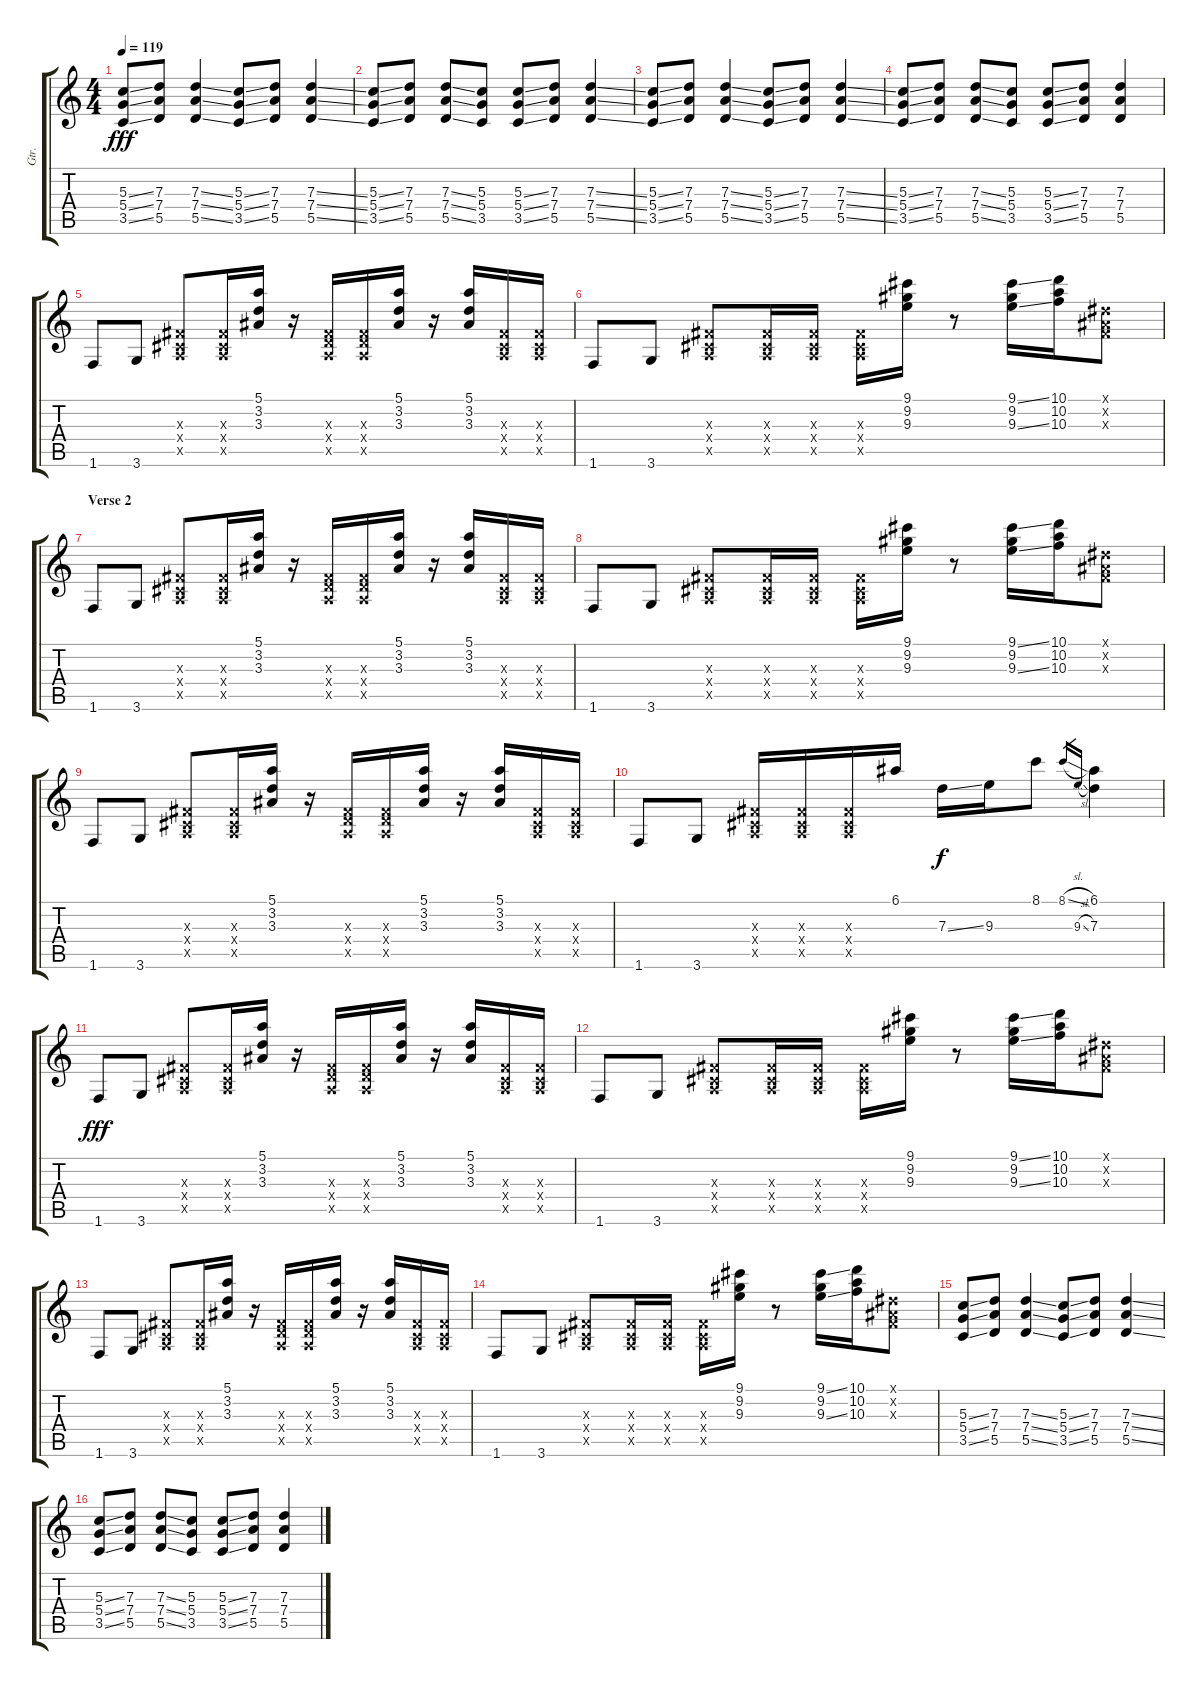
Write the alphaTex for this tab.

\track ("Gtr." "Gtr.") {instrument overdrivenguitar}
\staff {score tabs}
\tuning (E4 B3 G3 D3 A2 E2) {hide}
\ts (4 4)
\tempo 119
\clef g2
\ks c
(5.3{ss} 5.4{ss} 3.5{ss}).8{dy fff} (7.3 7.4 5.5).8 (7.3{ss} 7.4{ss} 5.5{ss}).4 (5.3{ss} 5.4{ss} 3.5{ss}).8 (7.3 7.4 5.5).8 (7.3{ss} 7.4{ss} 5.5{ss}).4 |
(5.3{ss} 5.4{ss} 3.5{ss}).8 (7.3 7.4 5.5).8 (7.3{ss} 7.4{ss} 5.5{ss}).8 (5.3 5.4 3.5).8 (5.3{ss} 5.4{ss} 3.5{ss}).8 (7.3 7.4 5.5).8 (7.3{ss} 7.4{ss} 5.5{ss}).4 |
(5.3{ss} 5.4{ss} 3.5{ss}).8 (7.3 7.4 5.5).8 (7.3{ss} 7.4{ss} 5.5{ss}).4 (5.3{ss} 5.4{ss} 3.5{ss}).8 (7.3 7.4 5.5).8 (7.3{ss} 7.4{ss} 5.5{ss}).4 |
(5.3{ss} 5.4{ss} 3.5{ss}).8 (7.3 7.4 5.5).8 (7.3{ss} 7.4{ss} 5.5{ss}).8 (5.3 5.4 3.5).8 (5.3{ss} 5.4{ss} 3.5{ss}).8 (7.3 7.4 5.5).8 (7.3 7.4 5.5).4 |
1.6.8 3.6.8 (-1.3{x} -1.4{x} 0.5{x}).8 (-1.3{x} -1.4{x} 0.5{x}).16 (5.1 3.2 3.3).16 r.16 (-1.3{x} 0.4{x} 0.5{x}).16 (-1.3{x} 0.4{x} 0.5{x}).16 (5.1 3.2 3.3).16 r.16 (5.1 3.2 3.3).16 (-1.3{x} -1.4{x} 0.5{x}).16 (-1.3{x} -1.4{x} 0.5{x}).16 |
1.6.8 3.6.8 (-1.3{x} -1.4{x} 0.5{x}).8 (-1.3{x} -1.4{x} 0.5{x}).16 (-1.3{x} -1.4{x} 0.5{x}).16 (-1.3{x} -1.4{x} 0.5{x}).16 (9.1 9.2 9.3).16 r.8 (9.1{ss} 9.2 9.3{ss}).16 (10.1 10.2 10.3).16 (-1.1{x} -1.2{x} -1.3{x}).8 |
\section ("" "Verse 2")
1.6.8 3.6.8 (-1.3{x} -1.4{x} 0.5{x}).8 (-1.3{x} -1.4{x} 0.5{x}).16 (5.1 3.2 3.3).16 r.16 (-1.3{x} 0.4{x} 0.5{x}).16 (-1.3{x} 0.4{x} 0.5{x}).16 (5.1 3.2 3.3).16 r.16 (5.1 3.2 3.3).16 (-1.3{x} -1.4{x} 0.5{x}).16 (-1.3{x} -1.4{x} 0.5{x}).16 |
1.6.8 3.6.8 (-1.3{x} -1.4{x} 0.5{x}).8 (-1.3{x} -1.4{x} 0.5{x}).16 (-1.3{x} -1.4{x} 0.5{x}).16 (-1.3{x} -1.4{x} 0.5{x}).16 (9.1 9.2 9.3).16 r.8 (9.1{ss} 9.2 9.3{ss}).16 (10.1 10.2 10.3).16 (-1.1{x} -1.2{x} -1.3{x}).8 |
1.6.8 3.6.8 (-1.3{x} -1.4{x} 0.5{x}).8 (-1.3{x} -1.4{x} 0.5{x}).16 (5.1 3.2 3.3).16 r.16 (-1.3{x} 0.4{x} 0.5{x}).16 (-1.3{x} 0.4{x} 0.5{x}).16 (5.1 3.2 3.3).16 r.16 (5.1 3.2 3.3).16 (-1.3{x} -1.4{x} 0.5{x}).16 (-1.3{x} -1.4{x} 0.5{x}).16 |
1.6.8 3.6.8 (-1.3{x} -1.4{x} 0.5{x}).16 (-1.3{x} -1.4{x} 0.5{x}).16 (-1.3{x} -1.4{x} 0.5{x}).16 6.1.16 7.3{ss}.16{dy f} 9.3.16 8.1.8 8.1{sl}.16{gr} 9.3{sl}.16{gr} (6.1 7.3).4 |
1.6.8{dy fff} 3.6.8 (-1.3{x} -1.4{x} 0.5{x}).8 (-1.3{x} -1.4{x} 0.5{x}).16 (5.1 3.2 3.3).16 r.16 (-1.3{x} 0.4{x} 0.5{x}).16 (-1.3{x} 0.4{x} 0.5{x}).16 (5.1 3.2 3.3).16 r.16 (5.1 3.2 3.3).16 (-1.3{x} -1.4{x} 0.5{x}).16 (-1.3{x} -1.4{x} 0.5{x}).16 |
1.6.8 3.6.8 (-1.3{x} -1.4{x} 0.5{x}).8 (-1.3{x} -1.4{x} 0.5{x}).16 (-1.3{x} -1.4{x} 0.5{x}).16 (-1.3{x} -1.4{x} 0.5{x}).16 (9.1 9.2 9.3).16 r.8 (9.1{ss} 9.2 9.3{ss}).16 (10.1 10.2 10.3).16 (-1.1{x} -1.2{x} -1.3{x}).8 |
1.6.8 3.6.8 (-1.3{x} -1.4{x} 0.5{x}).8 (-1.3{x} -1.4{x} 0.5{x}).16 (5.1 3.2 3.3).16 r.16 (-1.3{x} 0.4{x} 0.5{x}).16 (-1.3{x} 0.4{x} 0.5{x}).16 (5.1 3.2 3.3).16 r.16 (5.1 3.2 3.3).16 (-1.3{x} -1.4{x} 0.5{x}).16 (-1.3{x} -1.4{x} 0.5{x}).16 |
1.6.8 3.6.8 (-1.3{x} -1.4{x} 0.5{x}).8 (-1.3{x} -1.4{x} 0.5{x}).16 (-1.3{x} -1.4{x} 0.5{x}).16 (-1.3{x} -1.4{x} 0.5{x}).16 (9.1 9.2 9.3).16 r.8 (9.1{ss} 9.2 9.3{ss}).16 (10.1 10.2 10.3).16 (-1.1{x} -1.2{x} -1.3{x}).8 |
(5.3{ss} 5.4{ss} 3.5{ss}).8 (7.3 7.4 5.5).8 (7.3{ss} 7.4{ss} 5.5{ss}).4 (5.3{ss} 5.4{ss} 3.5{ss}).8 (7.3 7.4 5.5).8 (7.3{ss} 7.4{ss} 5.5{ss}).4 |
(5.3{ss} 5.4{ss} 3.5{ss}).8 (7.3 7.4 5.5).8 (7.3{ss} 7.4{ss} 5.5{ss}).8 (5.3 5.4 3.5).8 (5.3{ss} 5.4{ss} 3.5{ss}).8 (7.3 7.4 5.5).8 (7.3{ss} 7.4{ss} 5.5{ss}).4
